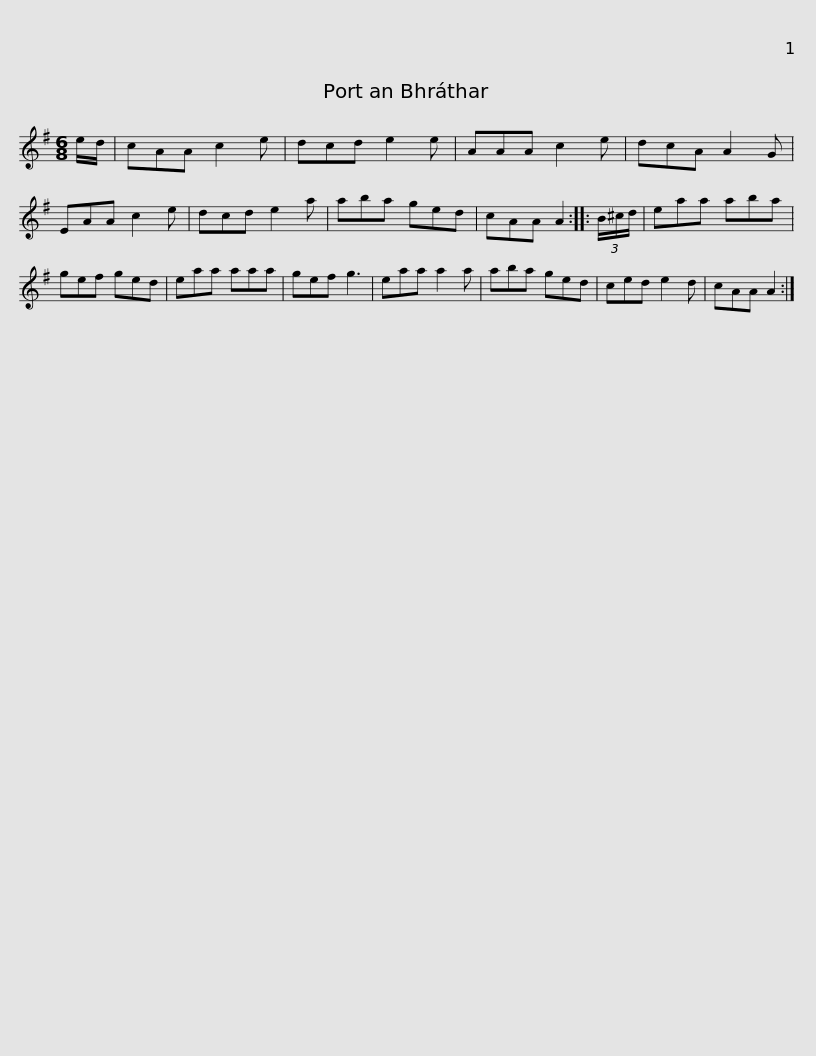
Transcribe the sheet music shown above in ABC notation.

X:1
L:1/8
M:6/8
I:linebreak $
K:G
V:1 treble
V:1
 e/d/ | cAA c2 e | dcd e2 e | AAA c2 e | dcA A2 G | %5
 EAA c2 e | dcd e2 a | aba ged | cAA A2 ::$ (3B/^c/d/ | %10
 eaa aba | gef ged | eaa aaa | gef g3 | eaa a2 a | %15
 aba ged |$ ced e2 d | cAA A2 :| %18
